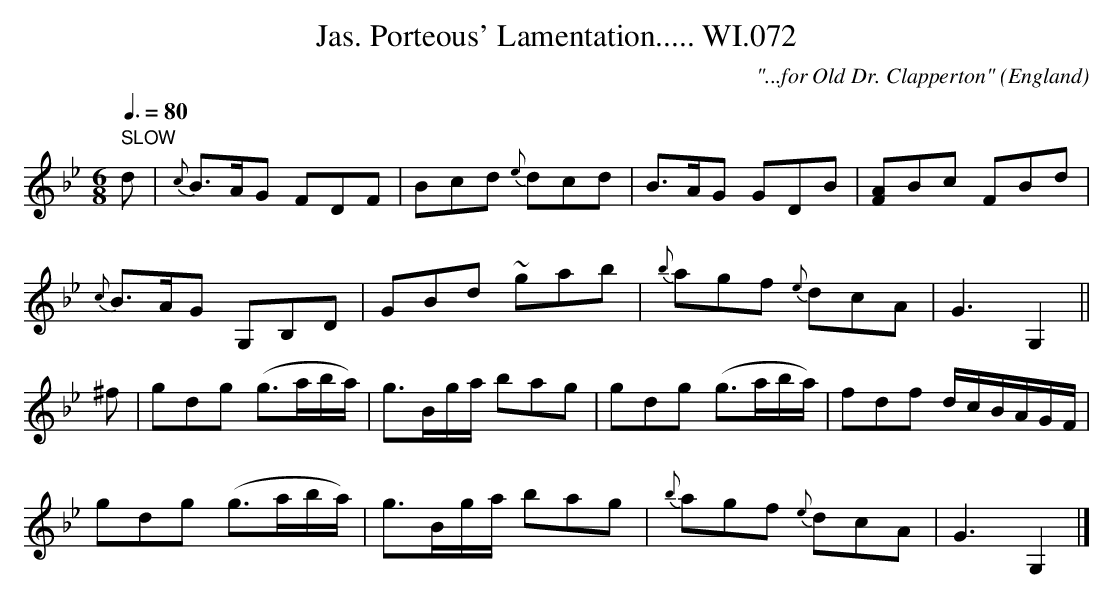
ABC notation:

X:1
T:Jas. Porteous' Lamentation..... WI.072
C:"...for Old Dr. Clapperton"
L:1/8
M:6/8
O:England
Q:3/8=80
K:Bb
" SLOW"d|{c}B>AG FDF|Bcd {e}dcd|B>AG GDB|[FA]Bc FBd|!
{c}B>AG G,B,D|GBd ~gab|{b}agf {e}dcA|G3 G,2||!
^f|gdg (g>ab/a/)|g>Bg/a/ bag|gdg (g>ab/a/)|fdf d/c/B/A/G/F/|!
gdg (g>ab/a/)|g>Bg/a/ bag|{b}agf {e}dcA|G3 G,2|]
